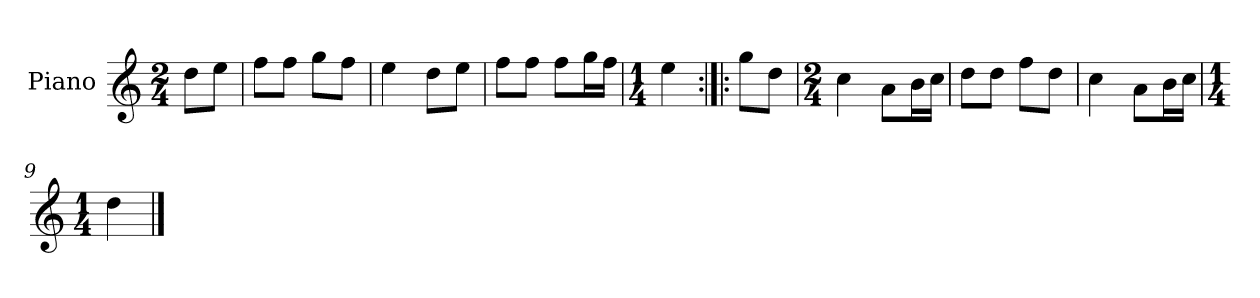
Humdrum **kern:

**kern
*part1
*staff1
*I"Piano
*I'Pno.
*clefG2
*k[]
*M2/4
=
8dd\L
8ee\J
=1
8ff\L
8ff\J
8gg\L
8ff\J
=2
4ee\
8dd\L
8ee\J
=3
8ff\L
8ff\J
8ff\L
16gg\L
16ff\JJ
=4
*M1/4
4ee\
=5:|!|:
8gg\L
8dd\J
=6
*M2/4
4cc\
8a\L
16b\L
16cc\JJ
=7
8dd\L
8dd\J
8ff\L
8dd\J
=8
4cc\
8a\L
16b\L
16cc\JJ
=9
*M1/4
4dd\
==
*-
